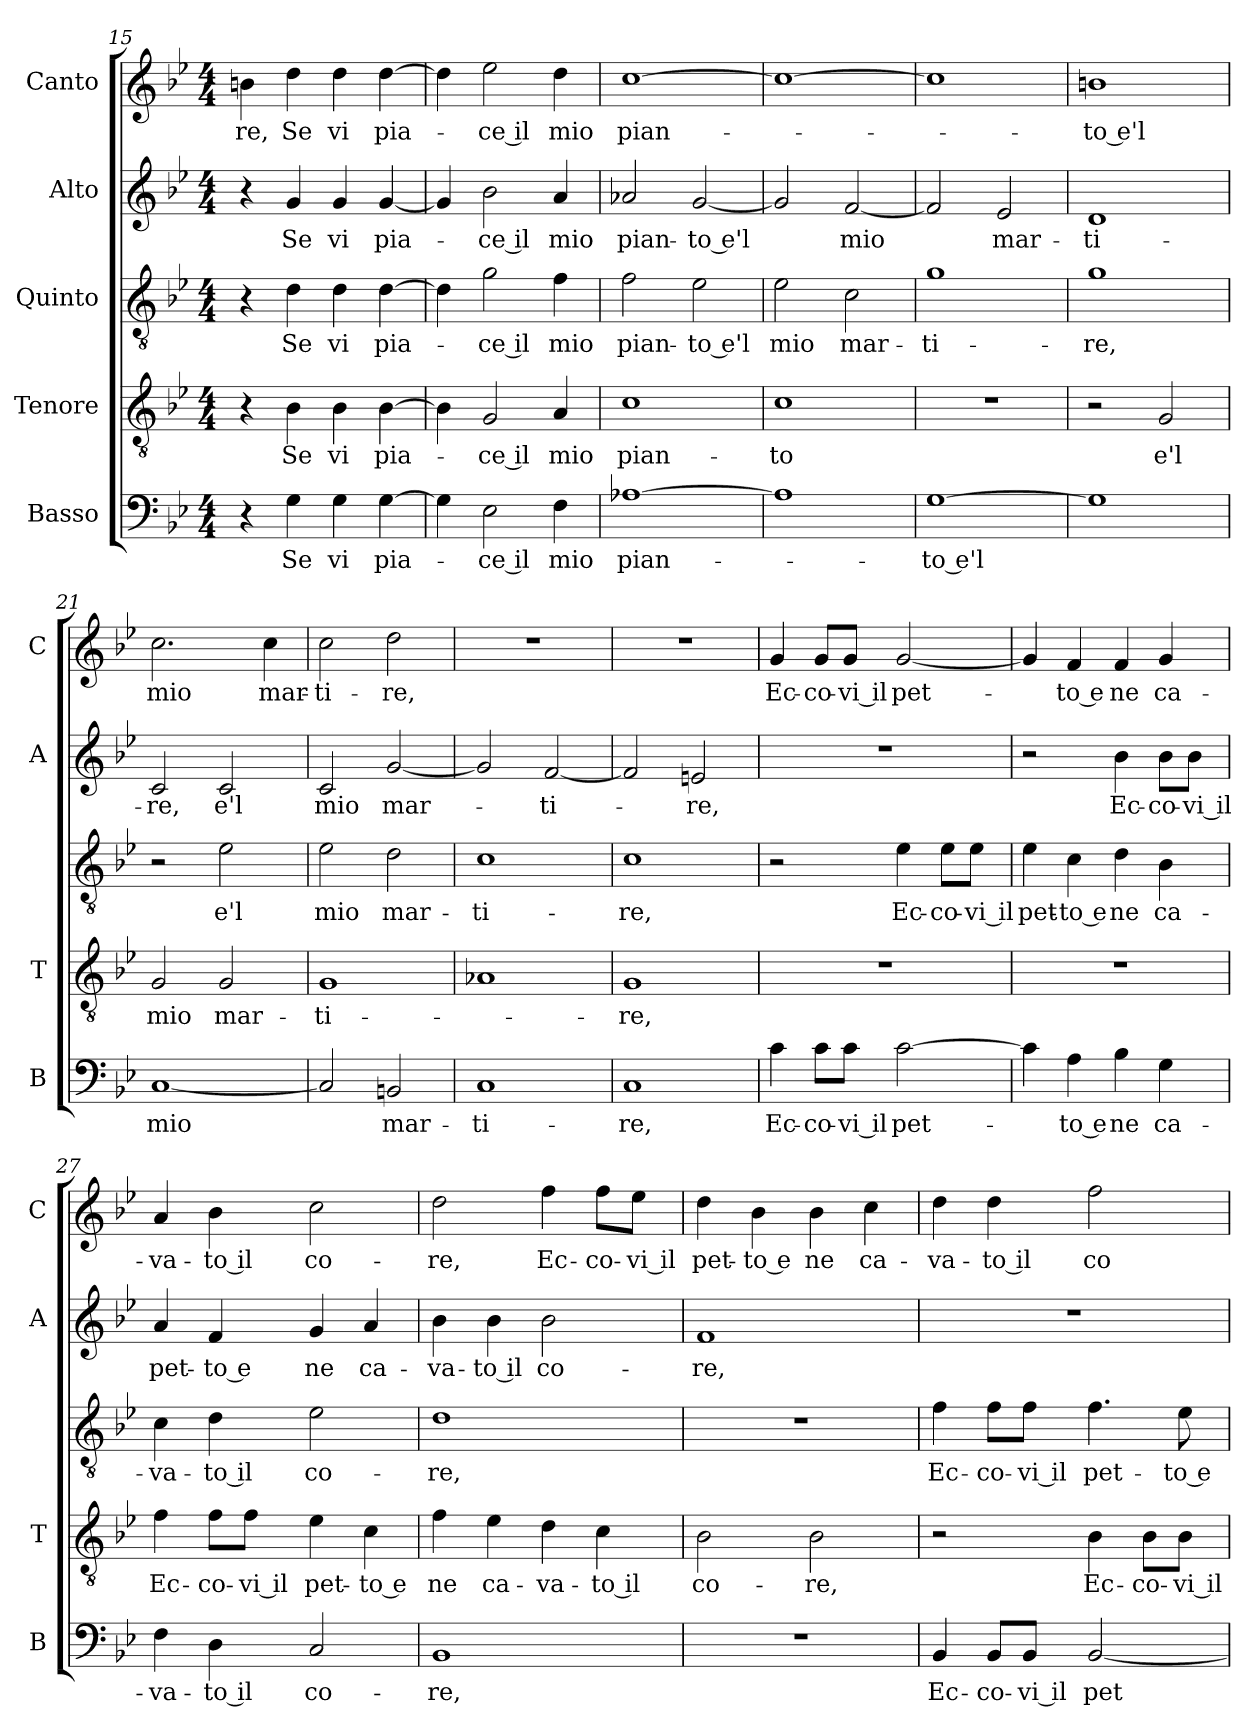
**kern	**text	**kern	**text	**kern	**text	**kern	**text	**kern	**text
*part5	*part5	*part4	*part4	*part3	*part3	*part2	*part2	*part1	*part1
*staff5	*staff5	*staff4	*staff4	*staff3	*staff3	*staff2	*staff2	*staff1	*staff1
*I"Basso	*	*I"Tenore	*	*I"Quinto	*	*I"Alto	*	*I"Canto	*
*I'B	*	*I'T	*	*	*	*I'A	*	*I'C	*
*clefF4	*	*clefGv2	*	*clefGv2	*	*clefG2	*	*clefG2	*
*k[b-e-]	*	*k[b-e-]	*	*k[b-e-]	*	*k[b-e-]	*	*k[b-e-]	*
*B-:	*	*B-:	*	*B-:	*	*B-:	*	*B-:	*
*M4/4	*	*M4/4	*	*M4/4	*	*M4/4	*	*M4/4	*
=15	=15	=15	=15	=15	=15	=15	=15	=15	=15
!	!	!	!	!	!	!	!	!	!LO:LY:b
4r	.	4r	.	4r	.	4r	.	4bn\	-re,
!	!LO:LY:b	!	!LO:LY:b	!	!LO:LY:b	!	!LO:LY:b	!	!LO:LY:b
4G\	Se	4B-\	Se	4d\	Se	4g/	Se	4dd\	Se
!	!LO:LY:b	!	!LO:LY:b	!	!LO:LY:b	!	!LO:LY:b	!	!LO:LY:b
4G\	vi	4B-\	vi	4d\	vi	4g/	vi	4dd\	vi
!	!LO:LY:b	!	!LO:LY:b	!	!LO:LY:b	!	!LO:LY:b	!	!LO:LY:b
[4G\	pia-	[4B-\	pia-	[4d\	pia-	[4g/	pia-	[4dd\	pia-
!!LO:PB:g=z
=16	=16	=16	=16	=16	=16	=16	=16	=16	=16
4G\]	.	4B-\]	.	4d\]	.	4g/]	.	4dd\]	.
!	!LO:LY:b	!	!LO:LY:b	!	!LO:LY:b	!	!LO:LY:b	!	!LO:LY:b
2E-\	-ce il	2G/	-ce il	2g\	-ce il	2b-\	-ce il	2ee-\	-ce il
!	!LO:LY:b	!	!LO:LY:b	!	!LO:LY:b	!	!LO:LY:b	!	!LO:LY:b
4F\	mio	4A/	mio	4f\	mio	4a/	mio	4dd\	mio
=17	=17	=17	=17	=17	=17	=17	=17	=17	=17
!	!LO:LY:b	!	!LO:LY:b	!	!LO:LY:b	!	!LO:LY:b	!	!LO:LY:b
[1A-X	pian-	1c	pian-	2f\	pian-	2a-X/	pian-	[1cc	pian-
!	!	!	!	!	!LO:LY:b	!	!LO:LY:b	!	!
.	.	.	.	2e-\	-to e'l	[2g/	-to e'l	.	.
=18	=18	=18	=18	=18	=18	=18	=18	=18	=18
!	!	!	!LO:LY:b	!	!LO:LY:b	!	!	!	!
1A-]	.	1c	-to	2e-\	mio	2g/]	.	1cc_	.
!	!	!	!	!	!LO:LY:b	!	!LO:LY:b	!	!
.	.	.	.	2c\	mar-	[2f/	mio	.	.
=19	=19	=19	=19	=19	=19	=19	=19	=19	=19
!	!LO:LY:b	!	!	!	!LO:LY:b	!	!	!	!
[1G	-to e'l	1r	.	1g	-ti-	2f/]	.	1cc]	.
!	!	!	!	!	!	!	!LO:LY:b	!	!
.	.	.	.	.	.	2e-/	mar-	.	.
=20	=20	=20	=20	=20	=20	=20	=20	=20	=20
!	!	!	!	!	!LO:LY:b	!	!LO:LY:b	!	!LO:LY:b
1G]	.	2r	.	1g	-re,	1d	-ti-	1bn	-to e'l
!	!	!	!LO:LY:b	!	!	!	!	!	!
.	.	2G/	e'l	.	.	.	.	.	.
=21	=21	=21	=21	=21	=21	=21	=21	=21	=21
!	!LO:LY:b	!	!LO:LY:b	!	!	!	!LO:LY:b	!	!LO:LY:b
[1C	mio	2G/	mio	2r	.	2c/	-re,	2.cc\	mio
!	!	!	!LO:LY:b	!	!LO:LY:b	!	!LO:LY:b	!	!
.	.	2G/	mar-	2e-\	e'l	2c/	e'l	.	.
!	!	!	!	!	!	!	!	!	!LO:LY:b
.	.	.	.	.	.	.	.	4cc\	mar-
=22	=22	=22	=22	=22	=22	=22	=22	=22	=22
!	!	!	!LO:LY:b	!	!LO:LY:b	!	!LO:LY:b	!	!LO:LY:b
2C/]	.	1G	-ti-	2e-\	mio	2c/	mio	2cc\	-ti-
!	!LO:LY:b	!	!	!	!LO:LY:b	!	!LO:LY:b	!	!LO:LY:b
2BBn/	mar-	.	.	2d\	mar-	[2g/	mar-	2dd\	-re,
=23	=23	=23	=23	=23	=23	=23	=23	=23	=23
!	!LO:LY:b	!	!	!	!LO:LY:b	!	!	!	!
1C	-ti-	1A-X	.	1c	-ti-	2g/]	.	1r	.
!	!	!	!	!	!	!	!LO:LY:b	!	!
.	.	.	.	.	.	[2f/	-ti-	.	.
=24	=24	=24	=24	=24	=24	=24	=24	=24	=24
!	!LO:LY:b	!	!LO:LY:b	!	!LO:LY:b	!	!	!	!
1C	-re,	1G	-re,	1c	-re,	2f/]	.	1r	.
!	!	!	!	!	!	!	!LO:LY:b	!	!
.	.	.	.	.	.	2en/	-re,	.	.
!!LO:LB:g=z
=25	=25	=25	=25	=25	=25	=25	=25	=25	=25
!	!LO:LY:b	!	!	!	!	!	!	!	!LO:LY:b
4c\	Ec-	1r	.	2r	.	1r	.	4g/	Ec-
!	!LO:LY:b	!	!	!	!	!	!	!	!LO:LY:b
8c\L	-co-	.	.	.	.	.	.	8g/L	-co-
!	!LO:LY:b	!	!	!	!	!	!	!	!LO:LY:b
8c\J	-vi il	.	.	.	.	.	.	8g/J	-vi il
!	!LO:LY:b	!	!	!	!LO:LY:b	!	!	!	!LO:LY:b
[2c\	pet-	.	.	4e-\	Ec-	.	.	[2g/	pet-
!	!	!	!	!	!LO:LY:b	!	!	!	!
.	.	.	.	8e-\L	-co-	.	.	.	.
!	!	!	!	!	!LO:LY:b	!	!	!	!
.	.	.	.	8e-\J	-vi il	.	.	.	.
=26	=26	=26	=26	=26	=26	=26	=26	=26	=26
!	!	!	!	!	!LO:LY:b	!	!	!	!
4c\]	.	1r	.	4e-\	pet-	2r	.	4g/]	.
!	!LO:LY:b	!	!	!	!LO:LY:b	!	!	!	!LO:LY:b
4A\	-to e	.	.	4c\	-to e	.	.	4f/	-to e
!	!LO:LY:b	!	!	!	!LO:LY:b	!	!LO:LY:b	!	!LO:LY:b
4B-\	ne	.	.	4d\	ne	4b-\	Ec-	4f/	ne
!	!LO:LY:b	!	!	!	!LO:LY:b	!	!LO:LY:b	!	!LO:LY:b
4G\	ca-	.	.	4B-\	ca-	8b-\L	-co-	4g/	ca-
!	!	!	!	!	!	!	!LO:LY:b	!	!
.	.	.	.	.	.	8b-\J	-vi il	.	.
=27	=27	=27	=27	=27	=27	=27	=27	=27	=27
!	!LO:LY:b	!	!LO:LY:b	!	!LO:LY:b	!	!LO:LY:b	!	!LO:LY:b
4F\	-va-	4f\	Ec-	4c\	-va-	4a/	pet-	4a/	-va-
!	!LO:LY:b	!	!LO:LY:b	!	!LO:LY:b	!	!LO:LY:b	!	!LO:LY:b
4D\	-to il	8f\L	-co-	4d\	-to il	4f/	-to e	4b-\	-to il
!	!	!	!LO:LY:b	!	!	!	!	!	!
.	.	8f\J	-vi il	.	.	.	.	.	.
!	!LO:LY:b	!	!LO:LY:b	!	!LO:LY:b	!	!LO:LY:b	!	!LO:LY:b
2C/	co-	4e-\	pet-	2e-\	co-	4g/	ne	2cc\	co-
!	!	!	!LO:LY:b	!	!	!	!LO:LY:b	!	!
.	.	4c\	-to e	.	.	4a/	ca-	.	.
=28	=28	=28	=28	=28	=28	=28	=28	=28	=28
!	!LO:LY:b	!	!LO:LY:b	!	!LO:LY:b	!	!LO:LY:b	!	!LO:LY:b
1BB-	-re,	4f\	ne	1d	-re,	4b-\	-va-	2dd\	-re,
!	!	!	!LO:LY:b	!	!	!	!LO:LY:b	!	!
.	.	4e-\	ca-	.	.	4b-\	-to il	.	.
!	!	!	!LO:LY:b	!	!	!	!LO:LY:b	!	!LO:LY:b
.	.	4d\	-va-	.	.	2b-\	co-	4ff\	Ec-
!	!	!	!LO:LY:b	!	!	!	!	!	!LO:LY:b
.	.	4c\	-to il	.	.	.	.	8ff\L	-co-
!	!	!	!	!	!	!	!	!	!LO:LY:b
.	.	.	.	.	.	.	.	8ee-\J	-vi il
=29	=29	=29	=29	=29	=29	=29	=29	=29	=29
!	!	!	!LO:LY:b	!	!	!	!LO:LY:b	!	!LO:LY:b
1r	.	2B-\	co-	1r	.	1f	-re,	4dd\	pet-
!	!	!	!	!	!	!	!	!	!LO:LY:b
.	.	.	.	.	.	.	.	4b-\	-to e
!	!	!	!LO:LY:b	!	!	!	!	!	!LO:LY:b
.	.	2B-\	-re,	.	.	.	.	4b-\	ne
!	!	!	!	!	!	!	!	!	!LO:LY:b
.	.	.	.	.	.	.	.	4cc\	ca-
=30	=30	=30	=30	=30	=30	=30	=30	=30	=30
!	!LO:LY:b	!	!	!	!LO:LY:b	!	!	!	!LO:LY:b
4BB-/	Ec-	2r	.	4f\	Ec-	1r	.	4dd\	-va-
!	!LO:LY:b	!	!	!	!LO:LY:b	!	!	!	!LO:LY:b
8BB-/L	-co-	.	.	8f\L	-co-	.	.	4dd\	-to il
!	!LO:LY:b	!	!	!	!LO:LY:b	!	!	!	!
8BB-/J	-vi il	.	.	8f\J	-vi il	.	.	.	.
!	!LO:LY:b	!	!LO:LY:b	!	!LO:LY:b	!	!	!	!LO:LY:b
[2BB-/	pet-	4B-\	Ec-	4.f\	pet-	.	.	2ff\	co-
!	!	!	!LO:LY:b	!	!	!	!	!	!
.	.	8B-\L	-co-	.	.	.	.	.	.
!	!	!	!LO:LY:b	!	!LO:LY:b	!	!	!	!
.	.	8B-\J	-vi il	8e-\	-to e	.	.	.	.
=	=	=	=	=	=	=	=	=	=
*-	*-	*-	*-	*-	*-	*-	*-	*-	*-
